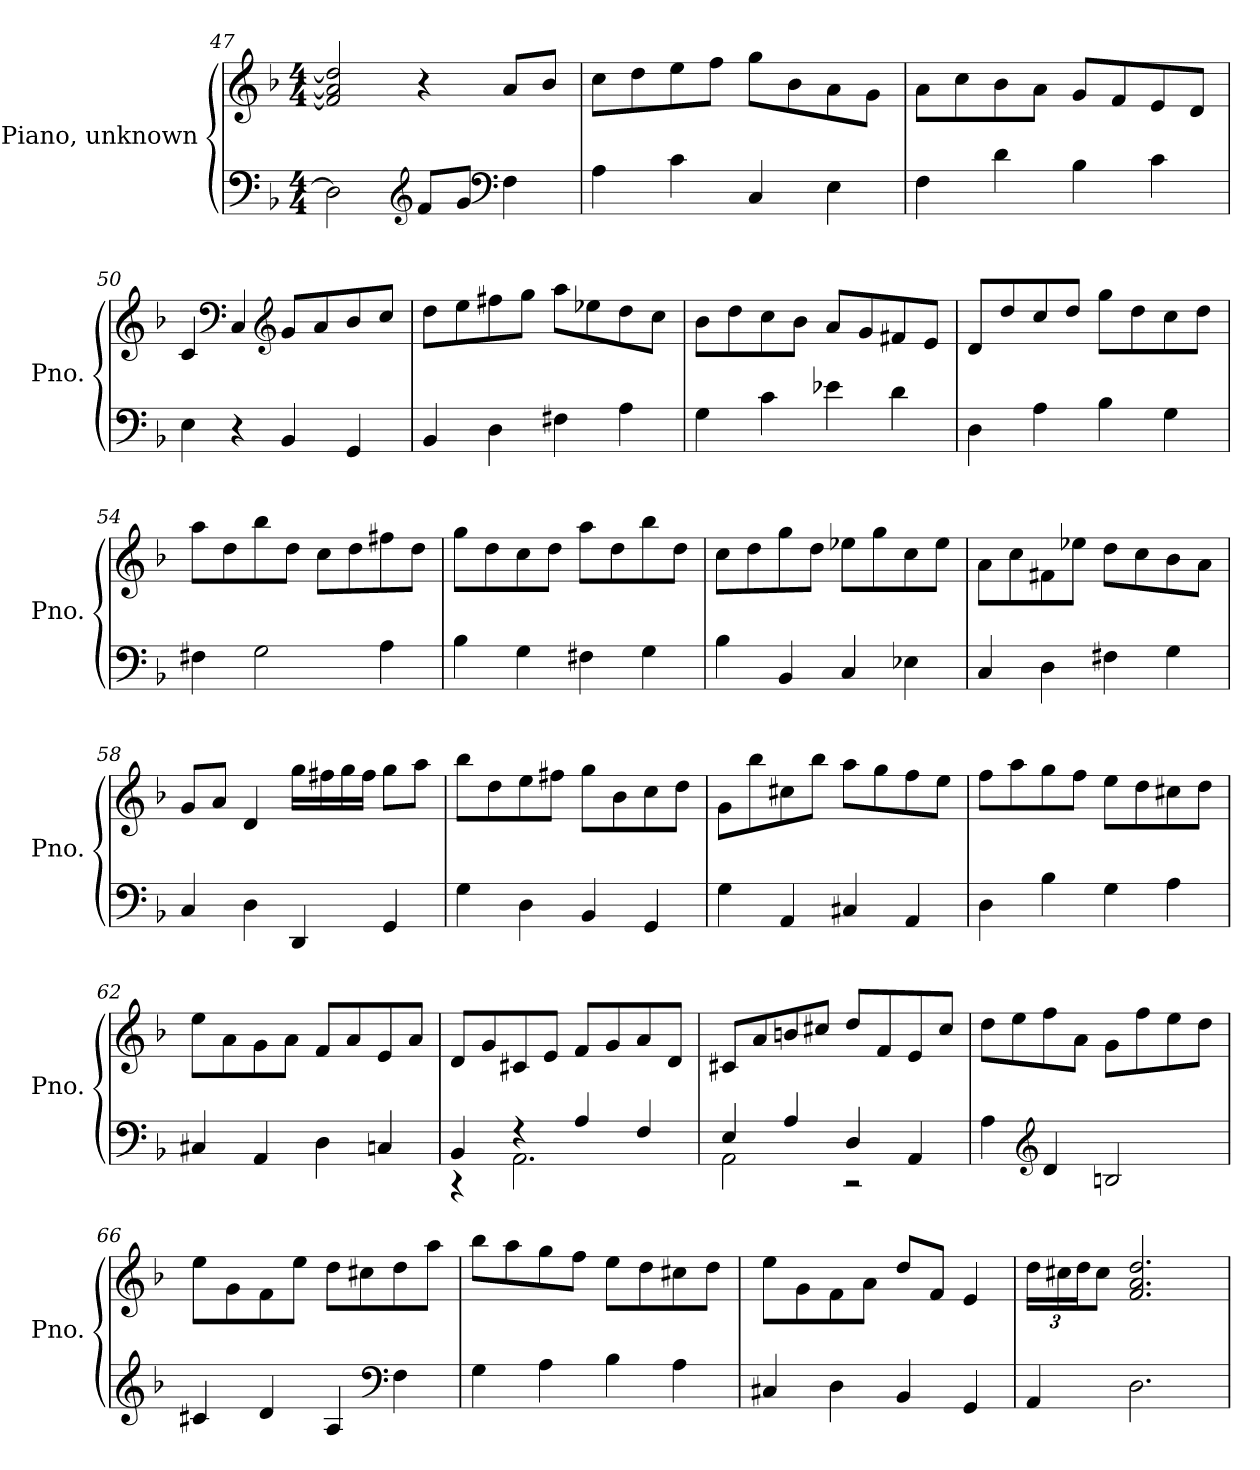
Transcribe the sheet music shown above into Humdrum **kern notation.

**kern	**kern
*part1	*part1
*staff2	*staff1
*I"Piano, unknown	*
*I'Pno.	*
*clefF4	*clefG2
*k[b-]	*k[b-]
*M4/4	*M4/4
=47	=47
2D\]	2f/] 2a/] 2dd/]
*clefG2	*
8f/L	4r
8g/J	.
*clefF4	*
4F\	8a/L
.	8b-/J
=48	=48
4A\	8cc\L
.	8dd\
4c\	8ee\
.	8ff\J
4C/	8gg\L
.	8b-\
4E\	8a\
.	8g\J
=49	=49
4F\	8a\L
.	8cc\
4d\	8b-\
.	8a\J
4B-\	8g/L
.	8f/
4c\	8e/
.	8d/J
!!LO:LB:g=z
=50	=50
4E\	4c/
*	*clefF4
4r	4C/
*	*clefG2
4BB-/	8g/L
.	8a/
4GG/	8b-/
.	8cc/J
=51	=51
4BB-/	8dd\L
.	8ee\
4D\	8ff#X\
.	8gg\J
4F#X\	8aa\L
.	8ee-X\
4A\	8dd\
.	8cc\J
=52	=52
4G\	8b-\L
.	8dd\
4c\	8cc\
.	8b-\J
4e-X\	8a/L
.	8g/
4d\	8f#X/
.	8e/J
=53	=53
4D\	8d/L
.	8dd/
4A\	8cc/
.	8dd/J
4B-\	8gg\L
.	8dd\
4G\	8cc\
.	8dd\J
!!LO:PB:g=z
=54	=54
4F#X\	8aa\L
.	8dd\
2G\	8bb-\
.	8dd\J
.	8cc\L
.	8dd\
4A\	8ff#X\
.	8dd\J
=55	=55
4B-\	8gg\L
.	8dd\
4G\	8cc\
.	8dd\J
4F#X\	8aa\L
.	8dd\
4G\	8bb-\
.	8dd\J
=56	=56
4B-\	8cc\L
.	8dd\
4BB-/	8gg\
.	8dd\J
4C/	8ee-X\L
.	8gg\
4E-X\	8cc\
.	8ee-\J
=57	=57
4C/	8a\L
.	8cc\
4D\	8f#X\
.	8ee-X\J
4F#X\	8dd\L
.	8cc\
4G\	8b-\
.	8a\J
!!LO:LB:g=z
=58	=58
4C/	8g/L
.	8a/J
4D\	4d/
4DD/	16gg\LL
.	16ff#X\
.	16gg\
.	16ff#\JJ
4GG/	8gg\L
.	8aa\J
=59	=59
4G\	8bb-\L
.	8dd\
4D\	8ee\
.	8ff#X\J
4BB-/	8gg\L
.	8b-\
4GG/	8cc\
.	8dd\J
=60	=60
4G\	8g\L
.	8bb-\
4AA/	8cc#X\
.	8bb-\J
4C#X/	8aa\L
.	8gg\
4AA/	8ff\
.	8ee\J
=61	=61
4D\	8ff\L
.	8aa\
4B-\	8gg\
.	8ff\J
4G\	8ee\L
.	8dd\
4A\	8cc#X\
.	8dd\J
!!LO:LB:g=z
=62	=62
4C#X/	8ee\L
.	8a\
4AA/	8g\
.	8a\J
4D\	8f/L
.	8a/
4Cn/	8e/
.	8a/J
=63	=63
*^	*
4BB-/	4r	8d/L
.	.	8g/
4r	2.AA\	8c#X/
.	.	8e/J
4A/	.	8f/L
.	.	8g/
4F/	.	8a/
.	.	8d/J
=64	=64	=64
4E/	2AA\	8c#X/L
.	.	8a/
4A/	.	8bn/
.	.	8cc#X/J
4D/	2r	8dd/L
.	.	8f/
4AA/	.	8e/
.	.	8cc#/J
*v	*v	*
=65	=65
4A\	8dd\L
.	8ee\
*clefG2	*
4d/	8ff\
.	8a\J
2Bn/	8g\L
.	8ff\
.	8ee\
.	8dd\J
!!LO:LB:g=z
=66	=66
4c#X/	8ee\L
.	8g\
4d/	8f\
.	8ee\J
4A/	8dd\L
.	8cc#X\
*clefF4	*
4F\	8dd\
.	8aa\J
=67	=67
4G\	8bb-\L
.	8aa\
4A\	8gg\
.	8ff\J
4B-\	8ee\L
.	8dd\
4A\	8cc#X\
.	8dd\J
=68	=68
4C#X/	8ee\L
.	8g\
4D\	8f\
.	8a\J
4BB-/	8dd/L
.	8f/J
4GG/	4e/
=69	=69
*	*Xbrackettup
4AA/	24dd\LL
.	24cc#X\
.	24dd\J
.	8cc#\J
2.D\	2.f/ 2.a/ 2.dd/
=	=
*-	*-
